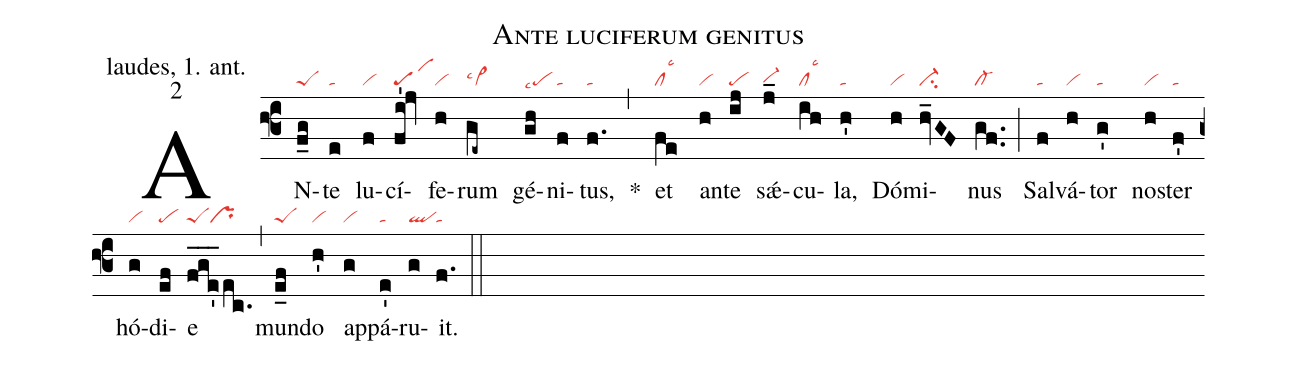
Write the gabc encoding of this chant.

name: Ante luciferum genitus;
office-part: laudes, 1. ant.;
mode: 2;
nabc-lines: 1;
%%
(f3) AN(f_g|peS)te(e|ta) lu(f|vi)cí(fi'!jv|scG1)fe(h|vi)rum(ge~|vi>lsc4) gé(gh|pelsc7)ni(f|ta)tus,(f.|ta) *(,)
et(fe|cllsc3) an(h|vi)te(ij|pe) s<sp>'æ</sp>(j_|vi-hg)cu(ih|cllsc3)la,(h'|ta) Dó(h|vi)mi(hv_GF|ci-)nus(gf..|cl-) (;)
Sal(f|ta)vá(h|vi)tor(g'|ta) no(h|vi)ster(f'|ta) hó(g|vi)di(ef|pe)e(fge'___ec.|peSpr) (,)
mun(e_f|peS)do(h'|vi) ap(g|vi)pá(e'|ta)ru(g|ql)it.(f.|ta) (::)
